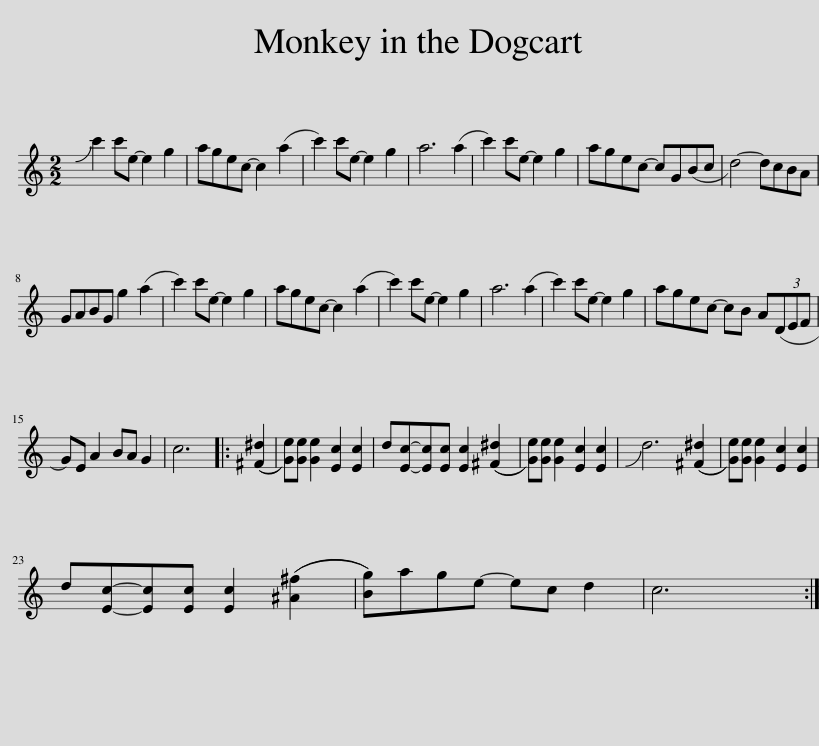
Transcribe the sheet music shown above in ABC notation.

X:1
L:1/8
M:2/2
I:linebreak $
K:C
V:1 treble
V:1
 !slide!c'2 c'e- e2 g2 | agec- c2 (a2 | c'2) c'e- e2 g2 | a6 (a2 | c'2) c'e- e2 g2 | %5
 agec- cG(Bc | d4-) dcBA |$ GABG g2 (a2 | c'2) c'e- e2 g2 | agec- c2 (a2 | %10
 c'2) c'e- e2 g2 | a6 (a2 | c'2) c'e- e2 g2 | agec- cB A(3(DEF |$ G)E A2 BA G2 | %15
 c6 |: (([^F^d]2 | [Ge]))[Ge] [Ge]2 [Ec]2 [Ec]2 | d[Ec]-[Ec][Ec] [Ec]2 (([^F^d]2 | [Ge]))[Ge] [Ge]2 [Ec]2 [Ec]2 | %20
 !slide!d6 (([^F^d]2 | [Ge]))[Ge] [Ge]2 [Ec]2 [Ec]2 |$ d[Ec]-[Ec][Ec] [Ec]2 (([^A^f]2 | [Bg]))age- ec d2 | c6 :| %25
